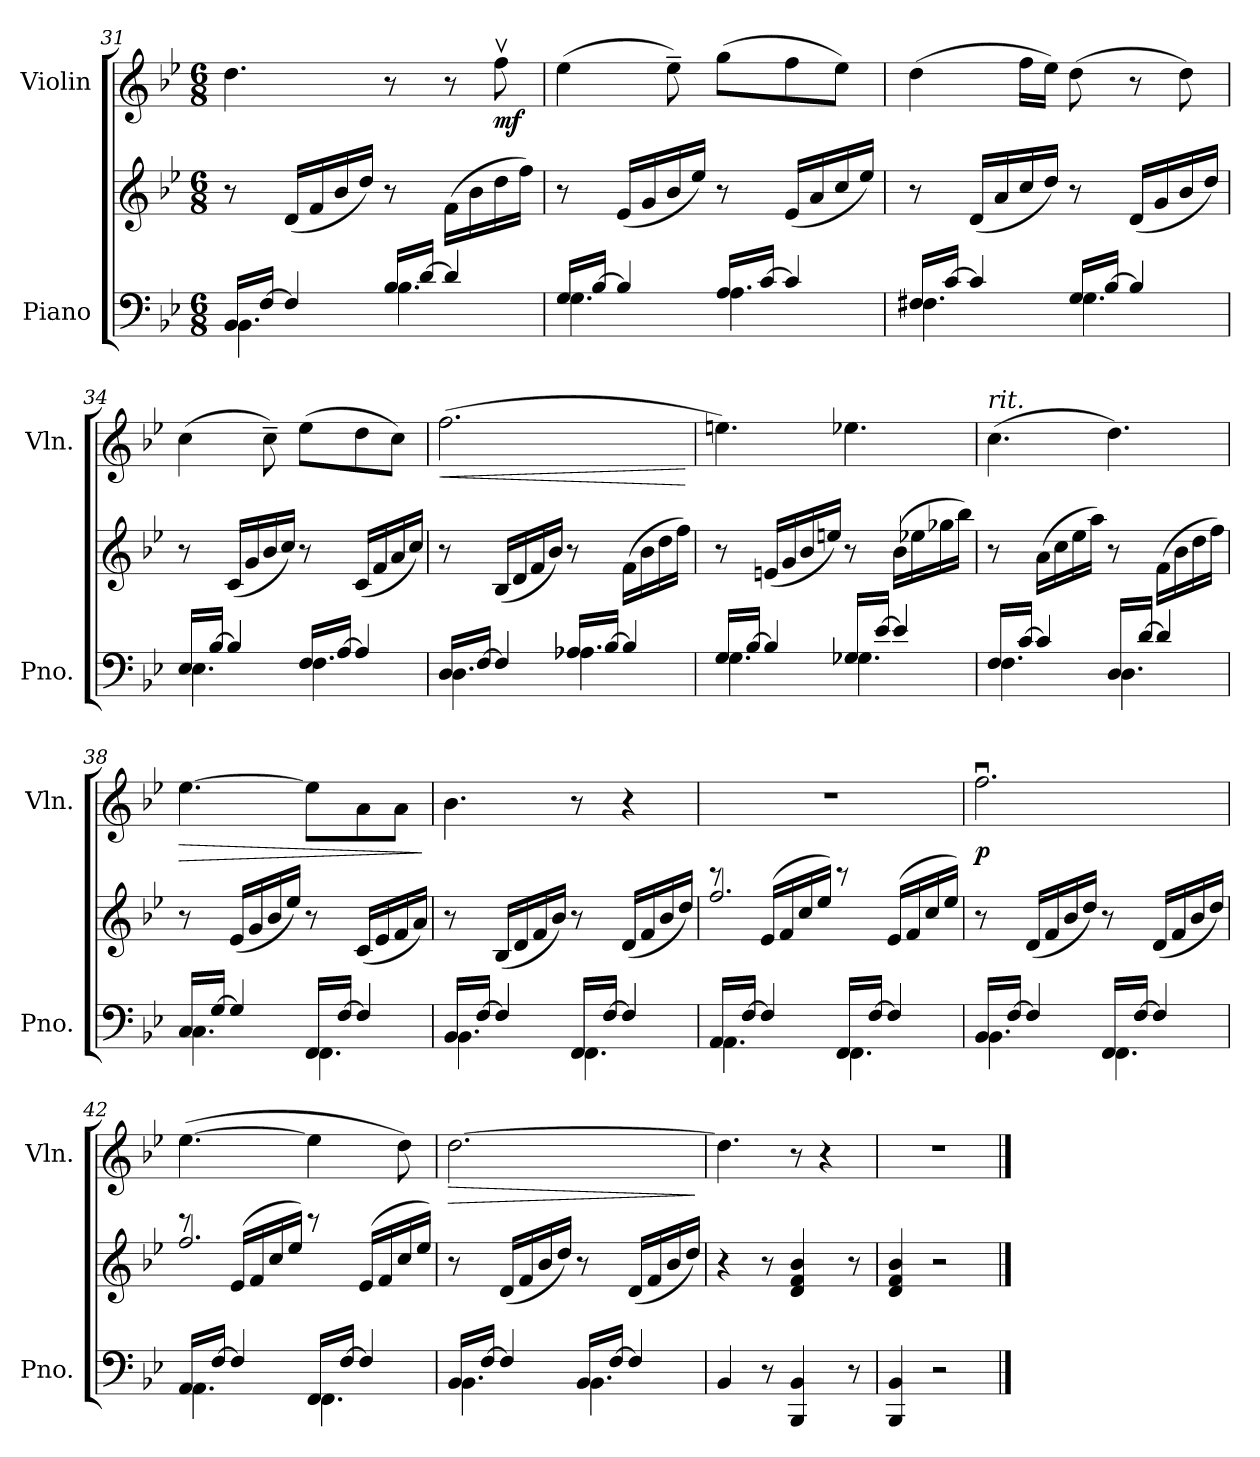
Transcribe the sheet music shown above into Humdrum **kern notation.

**kern	**kern	**kern	**dynam
*part2	*part2	*part1	*part1
*staff3	*staff2	*staff1	*staff1
*I"Piano	*	*I"Violin	*
*I'Pno.	*	*I'Vln.	*
*clefF4	*clefG2	*clefG2	*
*k[b-e-]	*k[b-e-]	*k[b-e-]	*
*M6/8	*M6/8	*M6/8	*
=31	=31	=31	=31
*^	*	*	*
16BB-/LL	4.BB-\	8r	4.dd\	.
[16F/JJ	.	.	.	.
4F/]	.	(<16d/LL	.	.
.	.	16f/	.	.
.	.	16b-/	.	.
.	.	16dd/JJ)	.	.
16B-/LL	4.B-\	8r	8r	.
[16d/JJ	.	.	.	.
4d/]	.	(>16f\LL	8r	.
.	.	16b-\	.	.
!	!	!	!	!LO:DY:b
.	.	16dd\	8ffv\	mf
.	.	16ff\JJ)	.	.
=32	=32	=32	=32	=32
16G/LL	4.G\	8r	(>4ee-\	.
[16B-/JJ	.	.	.	.
4B-/]	.	(<16e-/LL	.	.
.	.	16g/	.	.
.	.	16b-/	8ee-~\)	.
.	.	16ee-/JJ)	.	.
16A/LL	4.A\	8r	(>8gg\L	.
[16c/JJ	.	.	.	.
4c/]	.	(<16e-/LL	8ff\	.
.	.	16a/	.	.
.	.	16cc/	8ee-\J)	.
.	.	16ee-/JJ)	.	.
=33	=33	=33	=33	=33
16F#X/LL	4.F#\	8r	(>4dd\	.
[16c/JJ	.	.	.	.
4c/]	.	(<16d/LL	.	.
.	.	16a/	.	.
.	.	16cc/	16ff\LL	.
.	.	16dd/JJ)	16ee-\JJ)	.
16G/LL	4.G\	8r	(>8dd\	.
[16B-/JJ	.	.	.	.
4B-/]	.	(<16d/LL	8r	.
.	.	16g/	.	.
.	.	16b-/	8dd\)	.
.	.	16dd/JJ)	.	.
=34	=34	=34	=34	=34
16E-/LL	4.E-\	8r	(>4cc\	.
[16B-/JJ	.	.	.	.
4B-/]	.	(<16c/LL	.	.
.	.	16g/	.	.
.	.	16b-/	8cc~\)	.
.	.	16cc/JJ)	.	.
16F/LL	4.F\	8r	(>8ee-\L	.
[16A/JJ	.	.	.	.
4A/]	.	(<16c/LL	8dd\	.
.	.	16f/	.	.
.	.	16a/	8cc\J)	.
.	.	16cc/JJ)	.	.
=35	=35	=35	=35	=35
!	!	!	!	!LO:HP:b
16D/LL	4.D\	8r	(>2.ff\	<
[16F/JJ	.	.	.	.
4F/]	.	(<16B-/LL	.	.
.	.	16d/	.	.
.	.	16f/	.	.
.	.	16b-/JJ)	.	.
16A-X/LL	4.A-\	8r	.	.
[16B-/JJ	.	.	.	.
4B-/]	.	(>16f\LL	.	.
.	.	16b-\	.	.
.	.	16dd\	.	.
.	.	16ff\JJ)	.	.
*v	*v	*	*	*
.	.	.	[
=36	=36	=36	=36
*^	*	*	*
16G/LL	4.G\	8r	4.een\)	.
[16B-/JJ	.	.	.	.
4B-/]	.	(<16en/LL	.	.
.	.	16g/	.	.
.	.	16b-/	.	.
.	.	16een/JJ)	.	.
16G-X/LL	4.G-\	8r	4.ee-X\	.
[16e-/JJ	.	.	.	.
4e-/]	.	(>16b-\LL	.	.
.	.	16ee-X\	.	.
.	.	16gg-X\	.	.
.	.	16bb-\JJ)	.	.
=37	=37	=37	=37	=37
!	!	!	!LO:TX:a:i:t=rit.	!
16F/LL	4.F\	8r	(>4.cc\	.
[16c/JJ	.	.	.	.
4c/]	.	(>16a\LL	.	.
.	.	16cc\	.	.
.	.	16ee-\	.	.
.	.	16aa\JJ)	.	.
16D/LL	4.D\	8r	4.dd\)	.
[16d/JJ	.	.	.	.
4d/]	.	(>16f\LL	.	.
.	.	16b-\	.	.
.	.	16dd\	.	.
.	.	16ff\JJ)	.	.
=38	=38	=38	=38	=38
!	!	!	!	!LO:HP:b
16C/LL	4.C\	8r	[4.ee-\	>
[16G/JJ	.	.	.	.
4G/]	.	(<16e-/LL	.	.
.	.	16g/	.	.
.	.	16b-/	.	.
.	.	16ee-/JJ)	.	.
16FF/LL	4.FF\	8r	8ee-\L]	.
[16F/JJ	.	.	.	.
4F/]	.	(<16c/LL	8a\	.
.	.	16e-/	.	.
.	.	16f/	8a\J	.
.	.	16a/JJ)	.	.
*v	*v	*	*	*
.	.	.	]
=39	=39	=39	=39
*^	*	*	*
16BB-/LL	4.BB-\	8r	4.b-\	.
[16F/JJ	.	.	.	.
4F/]	.	(<16B-/LL	.	.
.	.	16d/	.	.
.	.	16f/	.	.
.	.	16b-/JJ)	.	.
16FF/LL	4.FF\	8r	8r	.
[16F/JJ	.	.	.	.
4F/]	.	(<16d/LL	4r	.
.	.	16f/	.	.
.	.	16b-/	.	.
.	.	16dd/JJ)	.	.
=40	=40	=40	=40	=40
*	*	*^	*	*
16AA/LL	4.AA\	8r	2.ff/	2.r	.
[16F/JJ	.	.	.	.	.
4F/]	.	(>16e-/LL	.	.	.
.	.	16f/	.	.	.
.	.	16cc/	.	.	.
.	.	16ee-/JJ)	.	.	.
16FF/LL	4.FF\	8r	.	.	.
[16F/JJ	.	.	.	.	.
4F/]	.	(>16e-/LL	.	.	.
.	.	16f/	.	.	.
.	.	16cc/	.	.	.
.	.	16ee-/JJ)	.	.	.
*	*	*v	*v	*	*
=41	=41	=41	=41	=41
!	!	!	!	!LO:DY:b
16BB-/LL	4.BB-\	8r	2.ffu\	p
[16F/JJ	.	.	.	.
4F/]	.	(<16d/LL	.	.
.	.	16f/	.	.
.	.	16b-/	.	.
.	.	16dd/JJ)	.	.
16FF/LL	4.FF\	8r	.	.
[16F/JJ	.	.	.	.
4F/]	.	(<16d/LL	.	.
.	.	16f/	.	.
.	.	16b-/	.	.
.	.	16dd/JJ)	.	.
=42	=42	=42	=42	=42
*	*	*^	*	*
16AA/LL	4.AA\	8r	2.ff/	(>[4.ee-\	.
[16F/JJ	.	.	.	.	.
4F/]	.	(>16e-/LL	.	.	.
.	.	16f/	.	.	.
.	.	16cc/	.	.	.
.	.	16ee-/JJ)	.	.	.
16FF/LL	4.FF\	8r	.	4ee-\]	.
[16F/JJ	.	.	.	.	.
4F/]	.	(>16e-/LL	.	.	.
.	.	16f/	.	.	.
.	.	16cc/	.	8dd\)	.
.	.	16ee-/JJ)	.	.	.
*	*	*v	*v	*	*
=43	=43	=43	=43	=43
!	!	!	!	!LO:HP:b
16BB-/LL	4.BB-\	8r	[2.dd\	>
[16F/JJ	.	.	.	.
4F/]	.	(<16d/LL	.	.
.	.	16f/	.	.
.	.	16b-/	.	.
.	.	16dd/JJ)	.	.
16BB-/LL	4.BB-\	8r	.	.
[16F/JJ	.	.	.	.
4F/]	.	(<16d/LL	.	.
.	.	16f/	.	.
.	.	16b-/	.	.
.	.	16dd/JJ)	.	.
*v	*v	*	*	*
.	.	.	]
=44	=44	=44	=44
4BB-/	4r	4.dd\]	.
8r	8r	.	.
4BBB-/ 4BB-/	4d/ 4f/ 4b-/	8r	.
.	.	4r	.
8r	8r	.	.
=45	=45	=45	=45
4BBB-/ 4BB-/	4d/ 4f/ 4b-/	2.r	.
2r	2r	.	.
==	==	==	==
*-	*-	*-	*-
